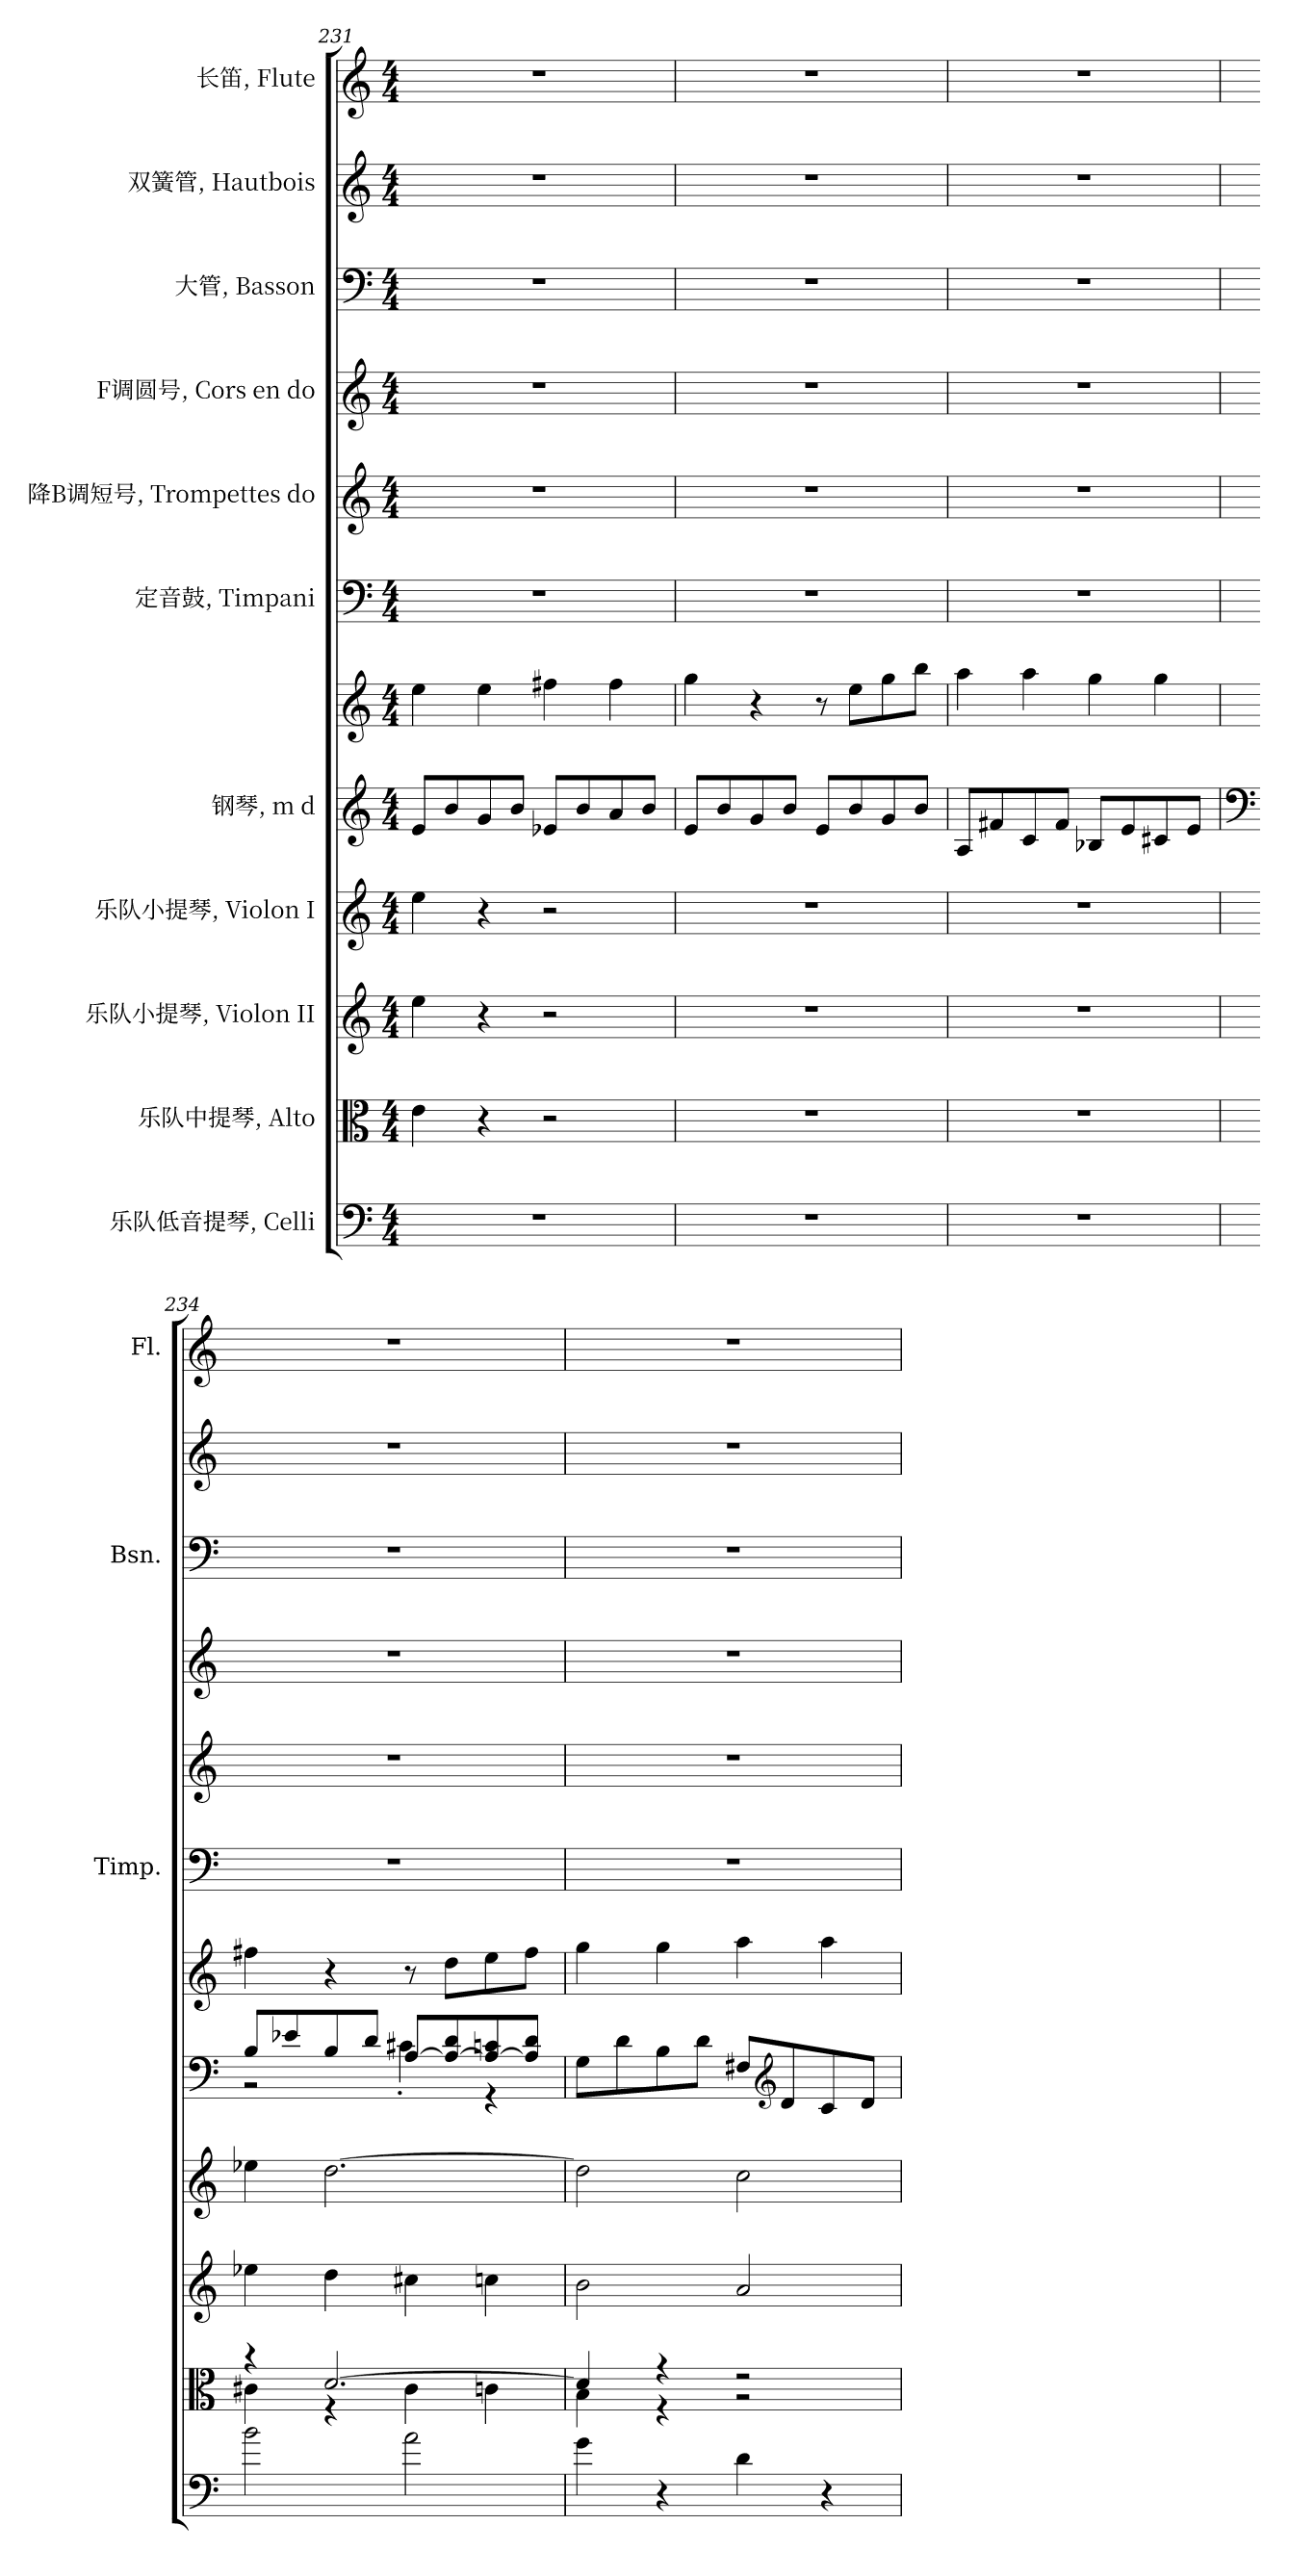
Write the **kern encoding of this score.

**kern	**kern	**kern	**kern	**kern	**kern	**kern	**kern	**kern	**kern	**kern	**kern
*part11	*part10	*part9	*part8	*part7	*part7	*part6	*part5	*part4	*part3	*part2	*part1
*staff12	*staff11	*staff10	*staff9	*staff8	*staff7	*staff6	*staff5	*staff4	*staff3	*staff2	*staff1
*I"乐队低音提琴, Celli	*I"乐队中提琴, Alto	*I"乐队小提琴, Violon II	*I"乐队小提琴, Violon I	*I"钢琴, m d	*	*I"定音鼓, Timpani	*I"降B调短号, Trompettes do	*I"F调圆号, Cors en do	*I"大管, Basson	*I"双簧管, Hautbois	*I"长笛, Flute
*	*	*	*	*	*	*I'Timp.	*	*	*I'Bsn.	*	*I'Fl.
*clefF4	*clefC3	*clefG2	*clefG2	*clefG2	*clefG2	*clefF4	*clefG2	*clefG2	*clefF4	*clefG2	*clefG2
*ITrd7c12	*	*	*	*	*	*	*ITrd1c2	*ITrd4c7	*	*	*
*k[]	*k[]	*k[]	*k[]	*k[]	*k[]	*k[]	*k[b-e-]	*k[b-]	*k[]	*k[]	*k[]
*M4/4	*M4/4	*M4/4	*M4/4	*M4/4	*M4/4	*M4/4	*M4/4	*M4/4	*M4/4	*M4/4	*M4/4
=231	=231	=231	=231	=231	=231	=231	=231	=231	=231	=231	=231
1r	4e\	4ee\	4ee\	8e/L	4ee\	1r	1r	1r	1r	1r	1r
.	.	.	.	8b/	.	.	.	.	.	.	.
.	4r	4r	4r	8g/	4ee\	.	.	.	.	.	.
.	.	.	.	8b/J	.	.	.	.	.	.	.
.	2r	2r	2r	8e-X/L	4ff#X\	.	.	.	.	.	.
.	.	.	.	8b/	.	.	.	.	.	.	.
.	.	.	.	8a/	4ff#\	.	.	.	.	.	.
.	.	.	.	8b/J	.	.	.	.	.	.	.
!!LO:PB:g=z
=232	=232	=232	=232	=232	=232	=232	=232	=232	=232	=232	=232
1r	1r	1r	1r	8e/L	4gg\	1r	1r	1r	1r	1r	1r
.	.	.	.	8b/	.	.	.	.	.	.	.
.	.	.	.	8g/	4r	.	.	.	.	.	.
.	.	.	.	8b/J	.	.	.	.	.	.	.
.	.	.	.	8e/L	8r	.	.	.	.	.	.
.	.	.	.	8b/	8ee\L	.	.	.	.	.	.
.	.	.	.	8g/	8gg\	.	.	.	.	.	.
.	.	.	.	8b/J	8bb\J	.	.	.	.	.	.
=233	=233	=233	=233	=233	=233	=233	=233	=233	=233	=233	=233
1r	1r	1r	1r	8A/L	4aa\	1r	1r	1r	1r	1r	1r
.	.	.	.	8f#X/	.	.	.	.	.	.	.
.	.	.	.	8c/	4aa\	.	.	.	.	.	.
.	.	.	.	8f#/J	.	.	.	.	.	.	.
.	.	.	.	8B-X/L	4gg\	.	.	.	.	.	.
.	.	.	.	8e/	.	.	.	.	.	.	.
.	.	.	.	8c#X/	4gg\	.	.	.	.	.	.
.	.	.	.	8e/J	.	.	.	.	.	.	.
=234	=234	=234	=234	=234	=234	=234	=234	=234	=234	=234	=234
*	*	*	*	*clefF4	*	*	*	*	*	*	*
*	*^	*	*	*^	*	*	*	*	*	*	*
2B\	4r	4c#X\	4ee-X\	4ee-X\	8B/L	2r	4ff#X\	1r	1r	1r	1r	1r	1r
.	.	.	.	.	8e-X/	.	.	.	.	.	.	.	.
.	[2.d/	4r	4dd\	[2.dd\	8B/	.	4r	.	.	.	.	.	.
.	.	.	.	.	8d/J	.	.	.	.	.	.	.	.
2A\	.	4c#\	4cc#X\	.	[8A/L	4c#X'\	8r	.	.	.	.	.	.
.	.	.	.	.	8A/_ 8d/	.	8dd\L	.	.	.	.	.	.
.	.	4cn\	4ccn\	.	8A/_ 8cn/	4r	8ee\	.	.	.	.	.	.
.	.	.	.	.	8A/] 8d/J	.	8ff#\J	.	.	.	.	.	.
*	*	*	*	*	*v	*v	*	*	*	*	*	*	*
!!LO:PB:g=z
=235	=235	=235	=235	=235	=235	=235	=235	=235	=235	=235	=235	=235
4G\	4d/]	4B\	2b\	2dd\]	8G\L	4gg\	1r	1r	1r	1r	1r	1r
.	.	.	.	.	8d\	.	.	.	.	.	.	.
4r	4r	4r	.	.	8B\	4gg\	.	.	.	.	.	.
.	.	.	.	.	8d\J	.	.	.	.	.	.	.
4D\	2r	2r	2a/	2cc\	8F#X/L	4aa\	.	.	.	.	.	.
*	*	*	*	*	*clefG2	*	*	*	*	*	*	*
.	.	.	.	.	8d/	.	.	.	.	.	.	.
4r	.	.	.	.	8c/	4aa\	.	.	.	.	.	.
.	.	.	.	.	8d/J	.	.	.	.	.	.	.
*	*v	*v	*	*	*	*	*	*	*	*	*	*
=	=	=	=	=	=	=	=	=	=	=	=
*-	*-	*-	*-	*-	*-	*-	*-	*-	*-	*-	*-
